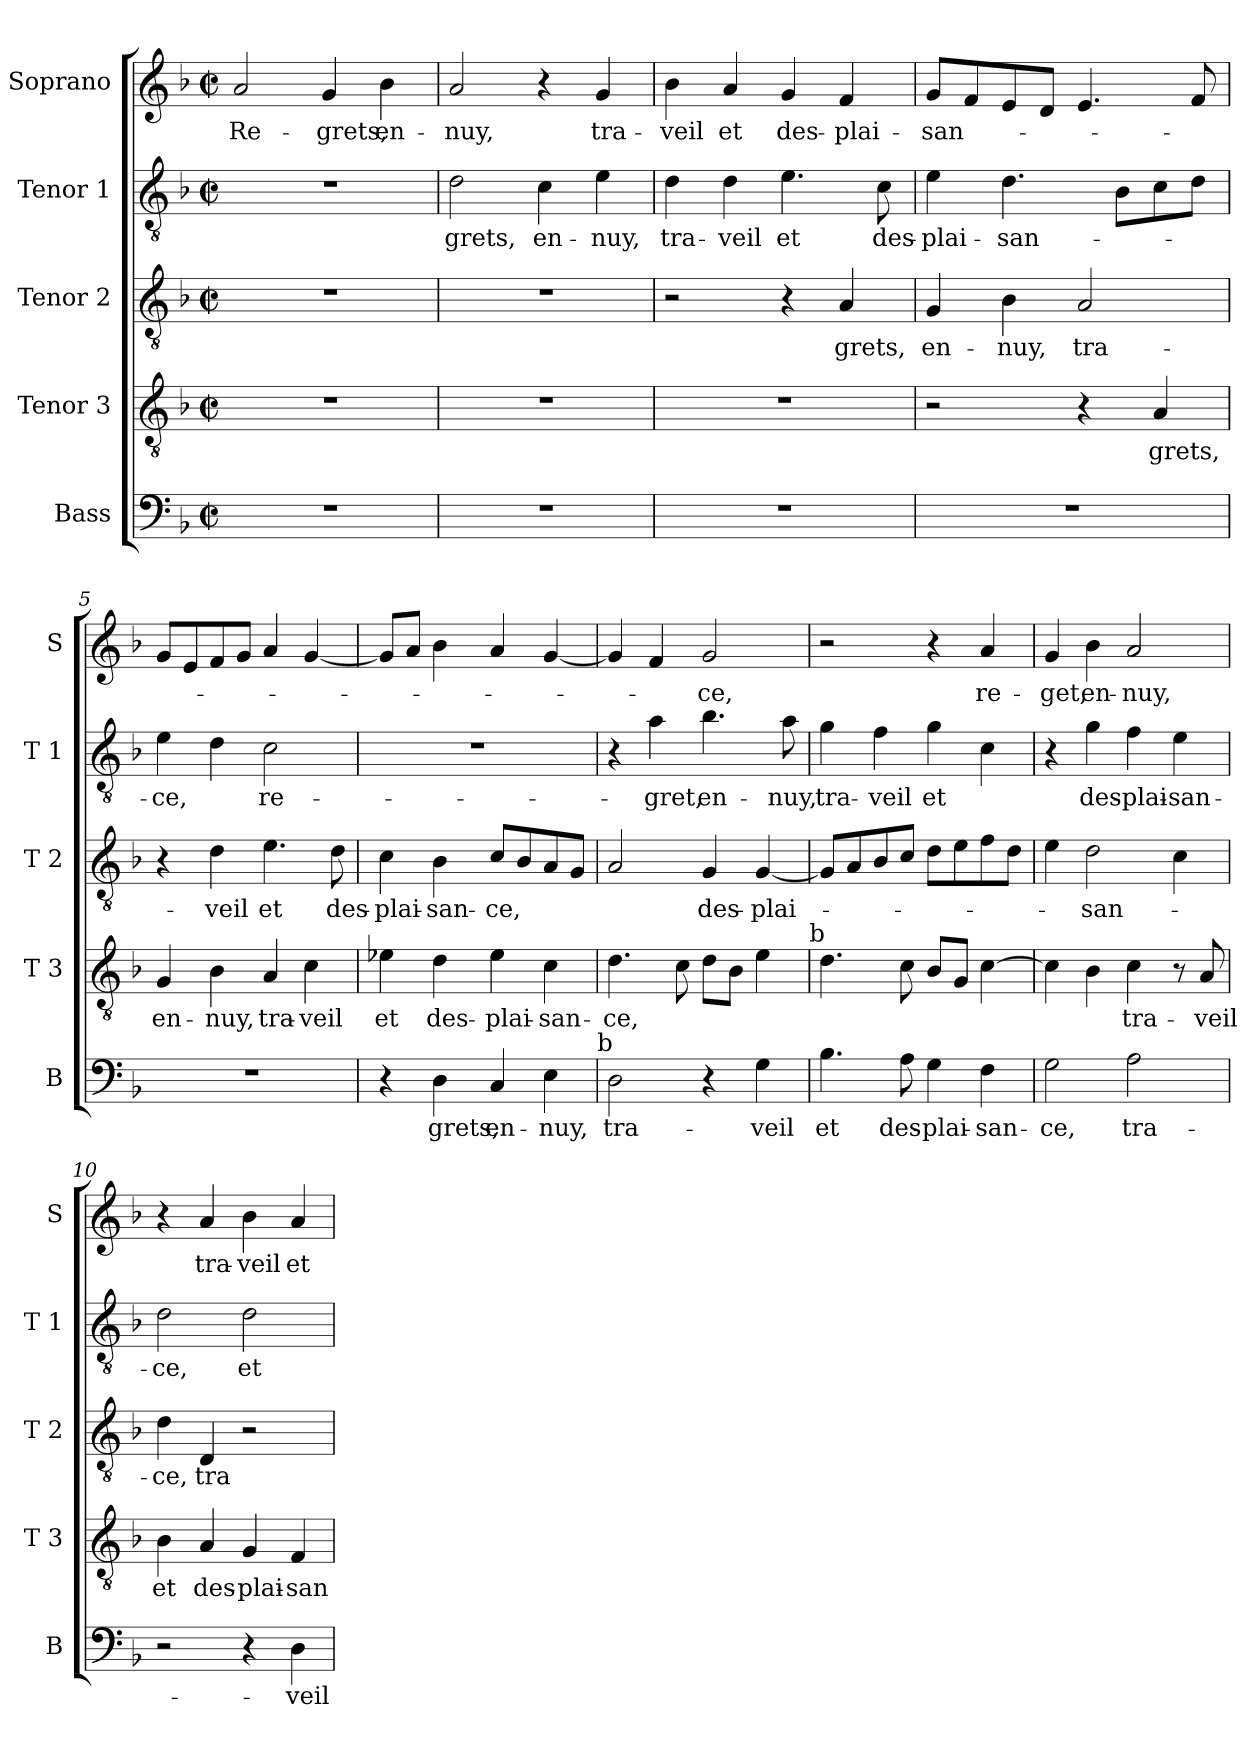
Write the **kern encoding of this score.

**kern	**text	**kern	**text	**kern	**text	**kern	**text	**kern	**text
*part5	*part5	*part4	*part4	*part3	*part3	*part2	*part2	*part1	*part1
*staff5	*staff5	*staff4	*staff4	*staff3	*staff3	*staff2	*staff2	*staff1	*staff1
*I"Bass	*	*I"Tenor 3	*	*I"Tenor 2	*	*I"Tenor 1	*	*I"Soprano	*
*I'B	*	*I'T 3	*	*I'T 2	*	*I'T 1	*	*I'S	*
*clefF4	*	*clefGv2	*	*clefGv2	*	*clefGv2	*	*clefG2	*
*k[b-]	*	*k[b-]	*	*k[b-]	*	*k[b-]	*	*k[b-]	*
*F:	*	*F:	*	*F:	*	*F:	*	*F:	*
*M2/2	*	*M2/2	*	*M2/2	*	*M2/2	*	*M2/2	*
*met(c|)	*	*met(c|)	*	*met(c|)	*	*met(c|)	*	*met(c|)	*
=1	=1	=1	=1	=1	=1	=1	=1	=1	=1
1r	.	1r	.	1r	.	1r	.	2a/	Re-
.	.	.	.	.	.	.	.	4g/	-grets,
.	.	.	.	.	.	.	.	4b-\	en-
=2	=2	=2	=2	=2	=2	=2	=2	=2	=2
1r	.	1r	.	1r	.	2d\	grets,	2a/	-nuy,
.	.	.	.	.	.	4c\	en-	4r	.
.	.	.	.	.	.	4e\	-nuy,	4g/	tra-
=3	=3	=3	=3	=3	=3	=3	=3	=3	=3
1r	.	1r	.	2r	.	4d\	tra-	4b-\	-veil
.	.	.	.	.	.	4d\	-veil	4a/	et
.	.	.	.	4r	.	4.e\	et	4g/	des-
.	.	.	.	4A/	grets,	.	.	4f/	-plai-
.	.	.	.	.	.	8c\	des-	.	.
=4	=4	=4	=4	=4	=4	=4	=4	=4	=4
1r	.	2r	.	4G/	en-	4e\	-plai-	8g/L	-san-
.	.	.	.	.	.	.	.	8f/	.
.	.	.	.	4B-\	-nuy,	4.d\	-san-	8e/	.
.	.	.	.	.	.	.	.	8d/J	.
.	.	4r	.	2A/	tra-	.	.	4.e/	.
.	.	.	.	.	.	8B-\L	.	.	.
.	.	4A/	grets,	.	.	8c\	.	.	.
.	.	.	.	.	.	8d\J	.	8f/	.
=5	=5	=5	=5	=5	=5	=5	=5	=5	=5
1r	.	4G/	en-	4r	.	4e\	-ce,	8g/L	.
.	.	.	.	.	.	.	.	8e/	.
.	.	4B-\	-nuy,	4d\	-veil	4d\	.	8f/	.
.	.	.	.	.	.	.	.	8g/J	.
.	.	4A/	tra-	4.e\	et	2c\	re-	4a/	.
.	.	4c\	-veil	.	.	.	.	[4g/	.
.	.	.	.	8d\	des-	.	.	.	.
=6	=6	=6	=6	=6	=6	=6	=6	=6	=6
4r	.	4e-X\	et	4c\	-plai-	1r	.	8g/L]	.
.	.	.	.	.	.	.	.	8a/J	.
4D\	grets,	4d\	des-	4B-\	-san-	.	.	4b-\	.
4C/	en-	4e-\	-plai-	8c/L	-ce,	.	.	4a/	.
.	.	.	.	8B-/	.	.	.	.	.
4E\	-nuy,	4c\	-san-	8A/	.	.	.	[4g/	.
.	.	.	.	8G/J	.	.	.	.	.
!LO:TX:a:t=b	!	!	!	!	!	!	!	!	!
!!LO:LB:g=z
=7	=7	=7	=7	=7	=7	=7	=7	=7	=7
2D\	tra-	4.d\	-ce,	2A/	.	4r	.	4g/]	.
.	.	.	.	.	.	4a\	-gret,	4f/	.
.	.	8c\	.	.	.	.	.	.	.
4r	.	8d\L	.	4G/	des-	4.b-\	en-	2g/	-ce,
.	.	8B-\J	.	.	.	.	.	.	.
4G\	-veil	4e\	.	[4G/	-plai-	.	.	.	.
.	.	.	.	.	.	8a\	-nuy,	.	.
!	!	!LO:TX:a:t=b	!	!	!	!	!	!	!
=8	=8	=8	=8	=8	=8	=8	=8	=8	=8
4.B-\	et	4.d\	.	8G/L]	.	4g\	tra-	2r	.
.	.	.	.	8A/	.	.	.	.	.
.	.	.	.	8B-/	.	4f\	-veil	.	.
8A\	des-	8c\	.	8c/J	.	.	.	.	.
4G\	-plai-	8B-/L	.	8d\L	.	4g\	et	4r	.
.	.	8G/J	.	8e\	.	.	.	.	.
4F\	-san-	[4c\	.	8f\	.	4c\	.	4a/	re-
.	.	.	.	8d\J	.	.	.	.	.
=9	=9	=9	=9	=9	=9	=9	=9	=9	=9
2G\	-ce,	4c\]	.	4e\	.	4r	.	4g/	-get,
.	.	4B-\	.	2d\	-san-	4g\	des-	4b-\	en-
2A\	tra-	4c\	tra-	.	.	4f\	-plai-	2a/	-nuy,
.	.	8r	.	4c\	.	4e\	-san-	.	.
.	.	8A/	-veil	.	.	.	.	.	.
=10	=10	=10	=10	=10	=10	=10	=10	=10	=10
2r	.	4B-\	et	4d\	-ce,	2d\	-ce,	4r	.
.	.	4A/	des-	4D/	tra-	.	.	4a/	tra-
4r	.	4G/	-plai-	2r	.	2d\	et	4b-\	-veil
4D\	-veil	4F/	-san-	.	.	.	.	4a/	et
=	=	=	=	=	=	=	=	=	=
*-	*-	*-	*-	*-	*-	*-	*-	*-	*-
